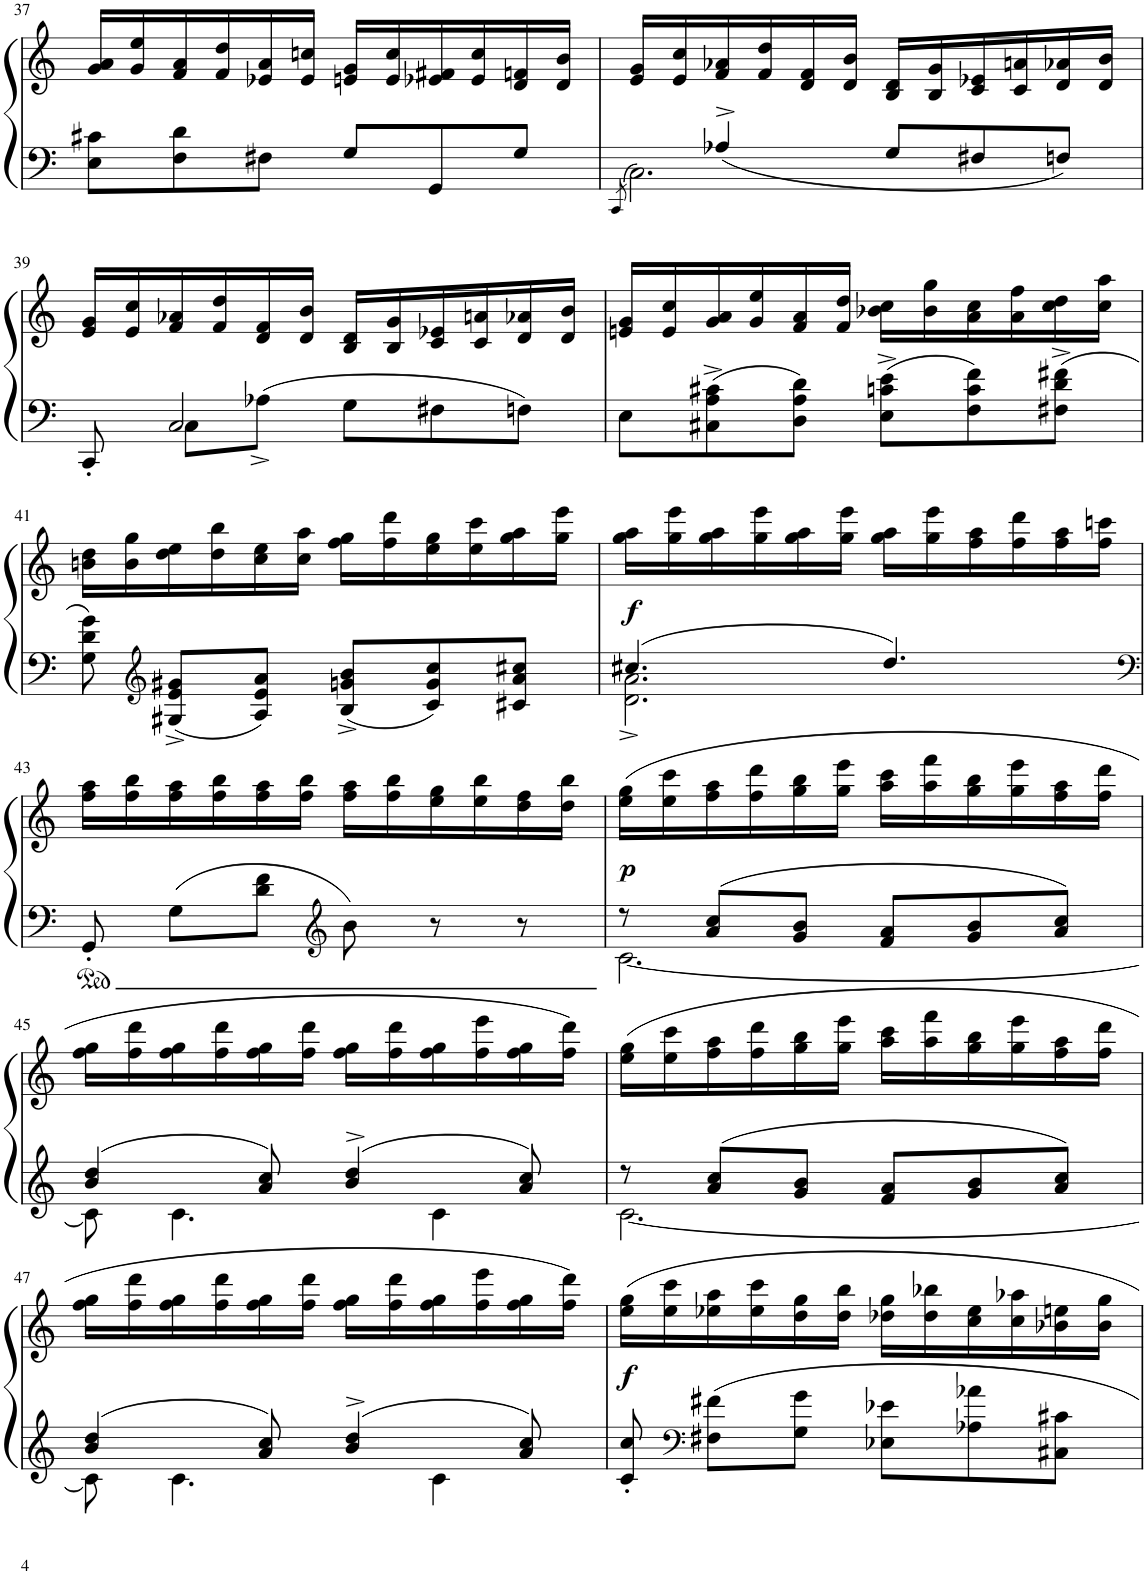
**kern	**kern	**dynam
*part1	*part1	*part1
*staff2	*staff1	*staff1/2
*I"Piano	*	*
*I'Pno	*	*
!!LO:PB:g=z
*clefF4	*clefG2	*
*k[]	*k[]	*
*M6/8	*M6/8	*
=37	=37	=37
8E\ 8c#X\L	16g/ 16a/LL	.
.	16g/ 16ee/	.
8F\ 8d\	16f/ 16a/	.
.	16f/ 16dd/	.
8F#X\J	16e-X/ 16a/	.
.	16e-/ 16ccn/JJ	.
8G/L	16en/ 16g/LL	.
.	16e/ 16cc/	.
8GG/	16e-X/ 16f#X/	.
.	16e-/ 16cc/	.
8G/J	16d/ 16fn/	.
.	16d/ 16b/JJ	.
=38	=38	=38
8qCC/	.	.
*^	*	*
2.C\	8ryy	16e/ 16g/LL	.
.	.	16e/ 16cc/	.
.	4A-X^/	16f/ 16a-X/	.
.	.	16f/ 16dd/	.
.	.	16d/ 16f/	.
.	.	16d/ 16b/JJ	.
.	8G/L	16B/ 16d/LL	.
.	.	16B/ 16g/	.
.	8F#X/	16c/ 16e-X/	.
.	.	16c/ 16an/	.
.	8Fn/J	16d/ 16a-X/	.
.	.	16d/ 16b/JJ	.
!!LO:LB:g=z
=39	=39	=39	=39
8CC'/	8ryy	16e/ 16g/LL	.
.	.	16e/ 16cc/	.
8C\L	2C/	16f/ 16a-X/	.
.	.	16f/ 16dd/	.
8A-X^\J	.	16d/ 16f/	.
.	.	16d/ 16b/JJ	.
8G\L	.	16B/ 16d/LL	.
.	.	16B/ 16g/	.
8F#X\	.	16c/ 16e-X/	.
.	.	16c/ 16an/	.
8Fn\J	8ryy	16d/ 16a-X/	.
.	.	16d/ 16b/JJ	.
*v	*v	*	*
=40	=40	=40
8E\L	16en/ 16g/LL	.
.	16e/ 16cc/	.
8C#X\^ 8A\^ 8c#X\^	16g/ 16a/	.
.	16g/ 16ee/	.
8D\ 8A\ 8d\J	16f/ 16a/	.
.	16f/ 16dd/JJ	.
8E\^ 8cn\^ 8e\^L	16b-X\ 16cc\LL	.
.	16b-\ 16gg\	.
8F\ 8c\ 8f\	16a\ 16cc\	.
.	16a\ 16ff\	.
8F#X\^ 8d\^ 8f#X\^J	16cc\ 16dd\	.
.	16cc\ 16aa\JJ	.
!!LO:LB:g=z
=41	=41	=41
8G\ 8d\ 8g\	16bn\ 16dd\LL	.
.	16b\ 16gg\	.
*clefG2	*	*
8G#X/^ 8e/^ 8g#X/^L	16dd\ 16ee\	.
.	16dd\ 16bb\	.
8A/ 8e/ 8a/J	16cc\ 16ee\	.
.	16cc\ 16aa\JJ	.
8B/^ 8gn/^ 8b/^L	16ff\ 16gg\LL	.
.	16ff\ 16ddd\	.
8c/ 8g/ 8cc/	16ee\ 16gg\	.
.	16ee\ 16ccc\	.
8c#X/ 8a/ 8cc#X/J	16gg\ 16aa\	.
.	16gg\ 16eee\JJ	.
=42	=42	=42
*^	*	*
!	!	!	!LO:DY:b
4.cc#X/	2.d\^ 2.a\^	16gg\ 16aa\LL	f
.	.	16gg\ 16eee\	.
.	.	16gg\ 16aa\	.
.	.	16gg\ 16eee\	.
.	.	16gg\ 16aa\	.
.	.	16gg\ 16eee\JJ	.
4.dd/	.	16gg\ 16aa\LL	.
.	.	16gg\ 16eee\	.
.	.	16ff\ 16aa\	.
.	.	16ff\ 16ddd\	.
.	.	16ff\ 16aa\	.
.	.	16ff\ 16cccn\JJ	.
*v	*v	*	*
!!LO:LB:g=z
=43	=43	=43
*clefF4	*	*
8GG'/	16ff\ 16aa\LL	.
.	16ff\ 16bb\	.
8G\L	16ff\ 16aa\	.
.	16ff\ 16bb\	.
8d\ 8f\J	16ff\ 16aa\	.
.	16ff\ 16bb\JJ	.
*clefG2	*	*
8b\	16ff\ 16aa\LL	.
.	16ff\ 16bb\	.
8r	16ee\ 16gg\	.
.	16ee\ 16bb\	.
8r	16dd\ 16ff\	.
.	16dd\ 16bb\JJ	.
=44	=44	=44
*^	*	*
!	!	!	!LO:DY:b
8r	[2.c\	(16ee\ 16gg\LL	p
.	.	16ee\ 16ccc\	.
8a/ 8cc/L	.	16ff\ 16aa\	.
.	.	16ff\ 16ddd\	.
8g/ 8b/J	.	16gg\ 16bb\	.
.	.	16gg\ 16eee\JJ	.
8f/ 8a/L	.	16aa\ 16ccc\LL	.
.	.	16aa\ 16fff\	.
8g/ 8b/	.	16gg\ 16bb\	.
.	.	16gg\ 16eee\	.
8a/ 8cc/J	.	16ff\ 16aa\	.
.	.	16ff\ 16ddd\JJ	.
!!LO:LB:g=z
=45	=45	=45	=45
4b/ 4dd/	8c\]	16ff\ 16gg\LL	.
.	.	16ff\ 16ddd\	.
.	4.c\	16ff\ 16gg\	.
.	.	16ff\ 16ddd\	.
8a/ 8cc/	.	16ff\ 16gg\	.
.	.	16ff\ 16ddd\JJ	.
4b/^ 4dd/^	.	16ff\ 16gg\LL	.
.	.	16ff\ 16ddd\	.
.	4c\	16ff\ 16gg\	.
.	.	16ff\ 16eee\	.
8a/ 8cc/	.	16ff\ 16gg\	.
.	.	16ff\ 16ddd\JJ)	.
=46	=46	=46	=46
8r	[2.c\	(16ee\ 16gg\LL	.
.	.	16ee\ 16ccc\	.
8a/ 8cc/L	.	16ff\ 16aa\	.
.	.	16ff\ 16ddd\	.
8g/ 8b/J	.	16gg\ 16bb\	.
.	.	16gg\ 16eee\JJ	.
8f/ 8a/L	.	16aa\ 16ccc\LL	.
.	.	16aa\ 16fff\	.
8g/ 8b/	.	16gg\ 16bb\	.
.	.	16gg\ 16eee\	.
8a/ 8cc/J	.	16ff\ 16aa\	.
.	.	16ff\ 16ddd\JJ	.
!!LO:LB:g=z
=47	=47	=47	=47
4b/ 4dd/	8c\]	16ff\ 16gg\LL	.
.	.	16ff\ 16ddd\	.
.	4.c\	16ff\ 16gg\	.
.	.	16ff\ 16ddd\	.
8a/ 8cc/	.	16ff\ 16gg\	.
.	.	16ff\ 16ddd\JJ	.
4b/^ 4dd/^	.	16ff\ 16gg\LL	.
.	.	16ff\ 16ddd\	.
.	4c\	16ff\ 16gg\	.
.	.	16ff\ 16eee\	.
8a/ 8cc/	.	16ff\ 16gg\	.
.	.	16ff\ 16ddd\JJ)	.
*v	*v	*	*
=48	=48	=48
!	!	!LO:DY:b
8c/' 8cc/'	16ee\ 16gg\LL	f
.	16ee\ 16ccc\	.
*clefF4	*	*
8F#X\ 8f#X\L	16ee-X\ 16aa\	.
.	16ee-\ 16ccc\	.
8G\ 8g\J	16dd\ 16gg\	.
.	16dd\ 16bb\JJ	.
8E-X\ 8e-X\L	16dd-X\ 16gg\LL	.
.	16dd-\ 16bb-X\	.
8A-X\ 8a-X\	16cc\ 16ee-\	.
.	16cc\ 16aa-X\	.
8C#X\ 8c#X\J	16b-X\ 16een\	.
.	16b-\ 16gg\JJ	.
=	=	=
*-	*-	*-
